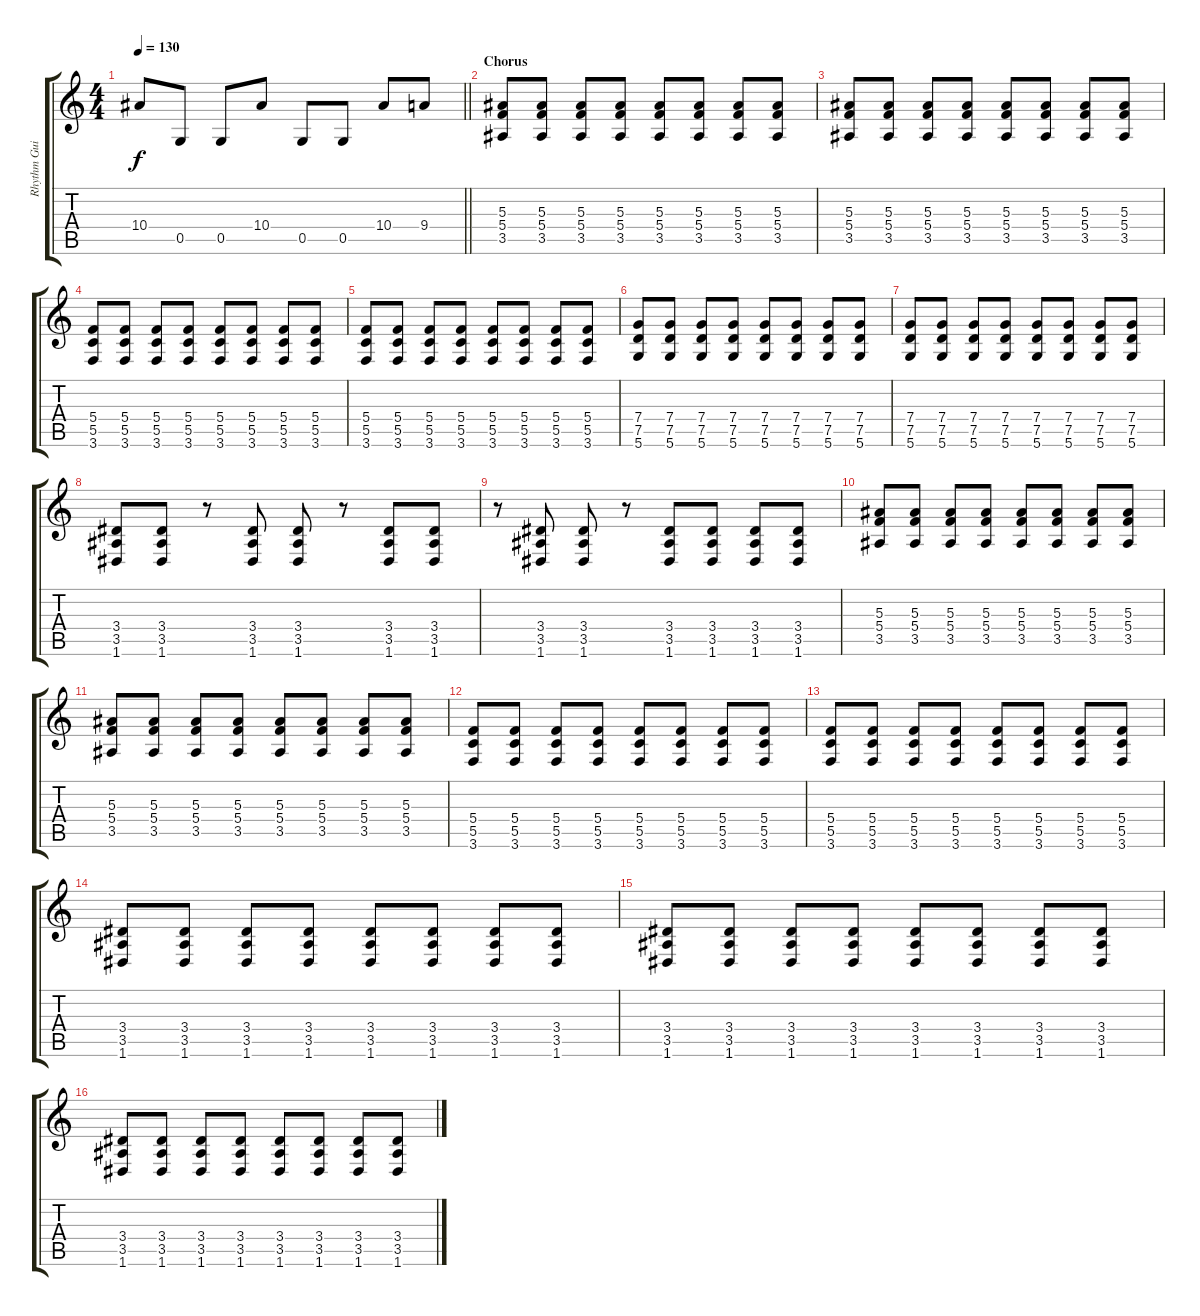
\track ("Rhythm Guitar" "Rhythm Gui") {instrument acousticguitarsteel}
\staff {score tabs}
\tuning (D4 A3 F3 C3 G2 D2) {hide}
\ts (4 4)
\tempo 130
\clef g2
\barLineRight lightlight
\ks c
10.4.8{dy f} 0.5.8 0.5.8 10.4.8 0.5.8 0.5.8 10.4.8 9.4.8 |
\section ("" "Chorus")
(5.3 5.4 3.5).8 (5.3 5.4 3.5).8 (5.3 5.4 3.5).8 (5.3 5.4 3.5).8 (5.3 5.4 3.5).8 (5.3 5.4 3.5).8 (5.3 5.4 3.5).8 (5.3 5.4 3.5).8 |
(5.3 5.4 3.5).8 (5.3 5.4 3.5).8 (5.3 5.4 3.5).8 (5.3 5.4 3.5).8 (5.3 5.4 3.5).8 (5.3 5.4 3.5).8 (5.3 5.4 3.5).8 (5.3 5.4 3.5).8 |
(5.4 5.5 3.6).8 (5.4 5.5 3.6).8 (5.4 5.5 3.6).8 (5.4 5.5 3.6).8 (5.4 5.5 3.6).8 (5.4 5.5 3.6).8 (5.4 5.5 3.6).8 (5.4 5.5 3.6).8 |
(5.4 5.5 3.6).8 (5.4 5.5 3.6).8 (5.4 5.5 3.6).8 (5.4 5.5 3.6).8 (5.4 5.5 3.6).8 (5.4 5.5 3.6).8 (5.4 5.5 3.6).8 (5.4 5.5 3.6).8 |
(7.4 7.5 5.6).8 (7.4 7.5 5.6).8 (7.4 7.5 5.6).8 (7.4 7.5 5.6).8 (7.4 7.5 5.6).8 (7.4 7.5 5.6).8 (7.4 7.5 5.6).8 (7.4 7.5 5.6).8 |
(7.4 7.5 5.6).8 (7.4 7.5 5.6).8 (7.4 7.5 5.6).8 (7.4 7.5 5.6).8 (7.4 7.5 5.6).8 (7.4 7.5 5.6).8 (7.4 7.5 5.6).8 (7.4 7.5 5.6).8 |
(3.4 3.5 1.6).8 (3.4 3.5 1.6).8 r.8 (3.4 3.5 1.6).8 (3.4 3.5 1.6).8 r.8 (3.4 3.5 1.6).8 (3.4 3.5 1.6).8 |
r.8 (3.4 3.5 1.6).8 (3.4 3.5 1.6).8 r.8 (3.4 3.5 1.6).8 (3.4 3.5 1.6).8 (3.4 3.5 1.6).8 (3.4 3.5 1.6).8 |
(5.3 5.4 3.5).8 (5.3 5.4 3.5).8 (5.3 5.4 3.5).8 (5.3 5.4 3.5).8 (5.3 5.4 3.5).8 (5.3 5.4 3.5).8 (5.3 5.4 3.5).8 (5.3 5.4 3.5).8 |
(5.3 5.4 3.5).8 (5.3 5.4 3.5).8 (5.3 5.4 3.5).8 (5.3 5.4 3.5).8 (5.3 5.4 3.5).8 (5.3 5.4 3.5).8 (5.3 5.4 3.5).8 (5.3 5.4 3.5).8 |
(5.4 5.5 3.6).8 (5.4 5.5 3.6).8 (5.4 5.5 3.6).8 (5.4 5.5 3.6).8 (5.4 5.5 3.6).8 (5.4 5.5 3.6).8 (5.4 5.5 3.6).8 (5.4 5.5 3.6).8 |
(5.4 5.5 3.6).8 (5.4 5.5 3.6).8 (5.4 5.5 3.6).8 (5.4 5.5 3.6).8 (5.4 5.5 3.6).8 (5.4 5.5 3.6).8 (5.4 5.5 3.6).8 (5.4 5.5 3.6).8 |
(3.4 3.5 1.6).8 (3.4 3.5 1.6).8 (3.4 3.5 1.6).8 (3.4 3.5 1.6).8 (3.4 3.5 1.6).8 (3.4 3.5 1.6).8 (3.4 3.5 1.6).8 (3.4 3.5 1.6).8 |
(3.4 3.5 1.6).8 (3.4 3.5 1.6).8 (3.4 3.5 1.6).8 (3.4 3.5 1.6).8 (3.4 3.5 1.6).8 (3.4 3.5 1.6).8 (3.4 3.5 1.6).8 (3.4 3.5 1.6).8 |
(3.4 3.5 1.6).8 (3.4 3.5 1.6).8 (3.4 3.5 1.6).8 (3.4 3.5 1.6).8 (3.4 3.5 1.6).8 (3.4 3.5 1.6).8 (3.4 3.5 1.6).8 (3.4 3.5 1.6).8
